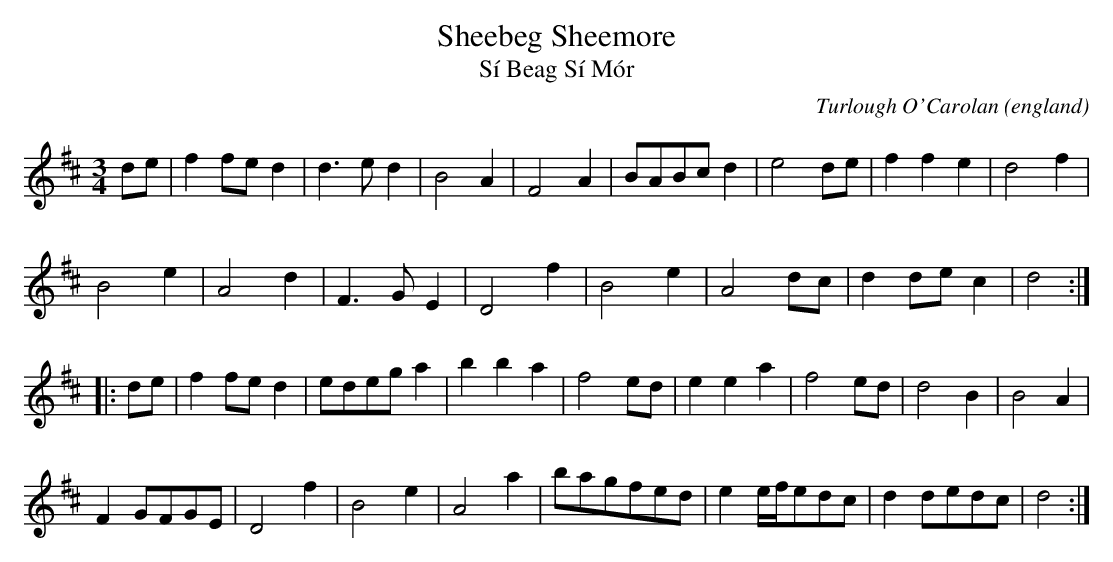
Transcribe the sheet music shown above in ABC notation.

X:1
T:Sheebeg Sheemore
T:S\'i Beag S\'i M\'or
O:england
C:Turlough O'Carolan
M:3/4
L:1/8
K:D
de | f2fed2 | d3ed2 | B4A2 | F4A2 | BABcd2 | e4de | f2f2e2 | d4f2 |
B4e2 | A4d2 | F3GE2 | D4f2 | B4e2 | A4dc | d2dec2 | d4 :|
|: de | f2fed2 | edega2 | b2b2a2 | f4ed | e2e2a2 | f4ed | d4B2 | B4A2 |
F2GFGE | D4f2 | B4e2 | A4a2 | bagfed | e2e/f/edc | d2dedc | d4 :|
